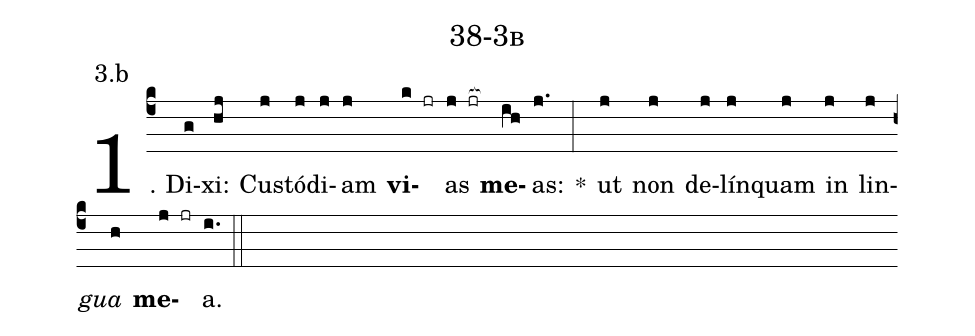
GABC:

name: 38-3b;
annotation: 3.b;
%%
(c4)1. Di(g)xi:(hj) Cus(j)tó(j)di(j)am(j) <b>vi</b>(k jr)as(j jr[ocb:1{]) <b>me</b>(ih[ocb:0}])as:(j.) *(:) ut(j) non(j) de(j)lín(j)quam(j) in(j) lin(j)<i>gua</i>(h) <b>me</b>(j jr)a.(i.) (::)
